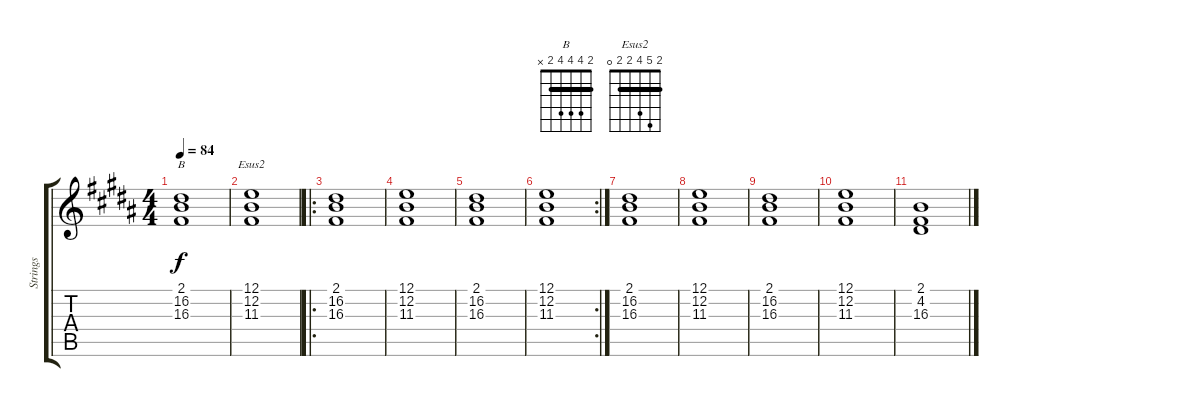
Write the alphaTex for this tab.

\track ("Strings" "Strings") {instrument synthstrings2}
\staff {score tabs}
\tuning (E4 B3 G3 D3 A2 E2) {hide}
\chord ("B" 2 4 4 4 2 x) {barre 2}
\chord ("Esus2" 2 5 4 2 2 0) {barre 2}
\ts (4 4)
\tempo 84
\clef g2
\ks b
(2.1 16.2 16.3).1{ch "B" dy f} |
(12.1 12.2 11.3).1{ch "Esus2"} |
\ro
(2.1 16.2 16.3).1 |
(12.1 12.2 11.3).1 |
(2.1 16.2 16.3).1 |
\rc 2
(12.1 12.2 11.3).1 |
(2.1 16.2 16.3).1 |
(12.1 12.2 11.3).1 |
(2.1 16.2 16.3).1 |
(12.1 12.2 11.3).1 |
(2.1 4.2 16.3).1
